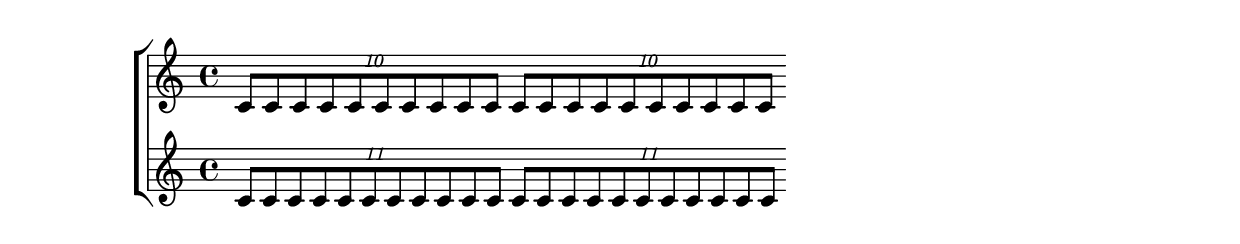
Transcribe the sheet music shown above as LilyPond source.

\version "2.16.0"

 \header{

  texidoc = "Concurrent tuplets should be equidistant on all staves.
Such equidistant spacing is at odds with elegant engraver spacing;
hence it must be switched on explicitly with the
@code{uniform-stretching} property of @code{SpacingSpanner}."
}

\layout{
  \context{
    \Score
    \override SpacingSpanner #'uniform-stretching = ##t
  }
}

\relative c' { 
  \context StaffGroup << 
    \new Staff  \context Voice { 
      \times 2/10 {  c8[ c c c c c c c c c] } 
      \times 2/10 {  c[  c c c c c c c c c] } 
    }
    \new Staff  \context Voice { 
      \times 2/11 {  c8[ c c c c c c c c c c] } 
      \times 2/11 {  c[  c c c c c c c c c c] } 
    }
  >>
}



